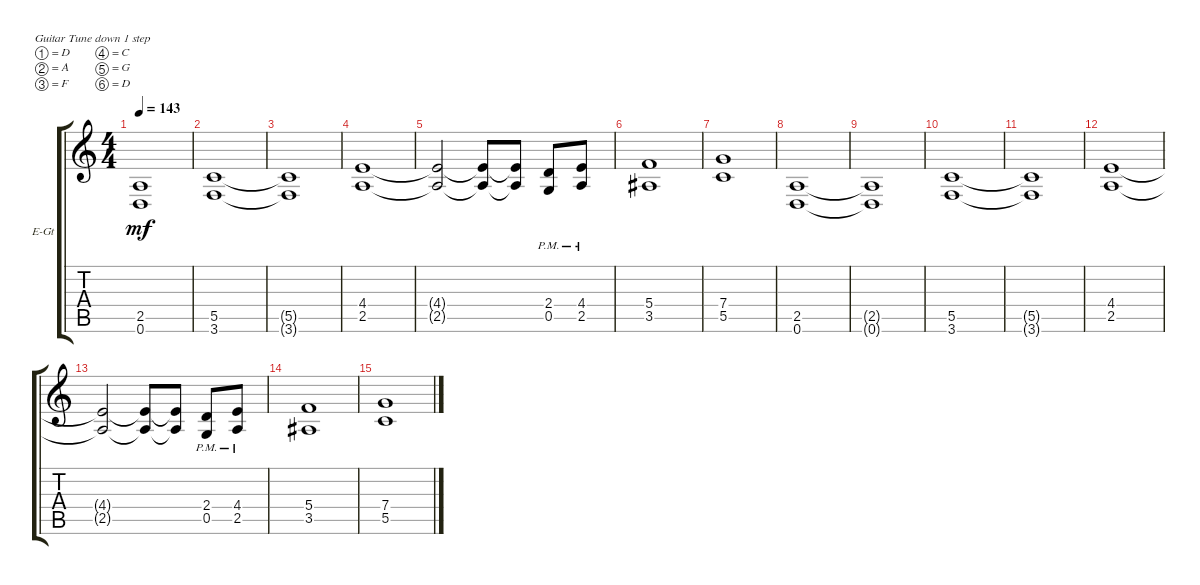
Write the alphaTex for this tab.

\defaultSystemsLayout 4
\bracketExtendMode groupsimilarinstruments
\firstSystemTrackNameOrientation horizontal
\otherSystemsTrackNameOrientation horizontal
\track ("Electric Guitar" "E-Gt") {instrument distortionguitar}
\staff {score tabs}
\tuning (D4 A3 F3 C3 G2 D2)
\ts (4 4)
\tempo 143
\clef g2
\ks c
(0.6{t} 2.5{t}).1{dy mf} |
(3.6 5.5).1 |
(5.5{t} 3.6{t}).1 |
(2.5 4.4).1 |
(2.5{t} 4.4{t}).2 (4.4{t} 2.5{t}).8 (4.4{t} 2.5{t}).8 (0.5{pm} 2.4{pm}).8 (2.5{pm} 4.4{pm}).8 |
(3.5 5.4).1 |
(5.5 7.4).1 |
(0.6 2.5).1 |
(0.6{t} 2.5{t}).1 |
(3.6 5.5).1 |
(5.5{t} 3.6{t}).1 |
(2.5 4.4).1 |
(2.5{t} 4.4{t}).2 (4.4{t} 2.5{t}).8 (4.4{t} 2.5{t}).8 (0.5{pm} 2.4{pm}).8 (2.5{pm} 4.4{pm}).8 |
(3.5 5.4).1 |
(5.5 7.4).1
